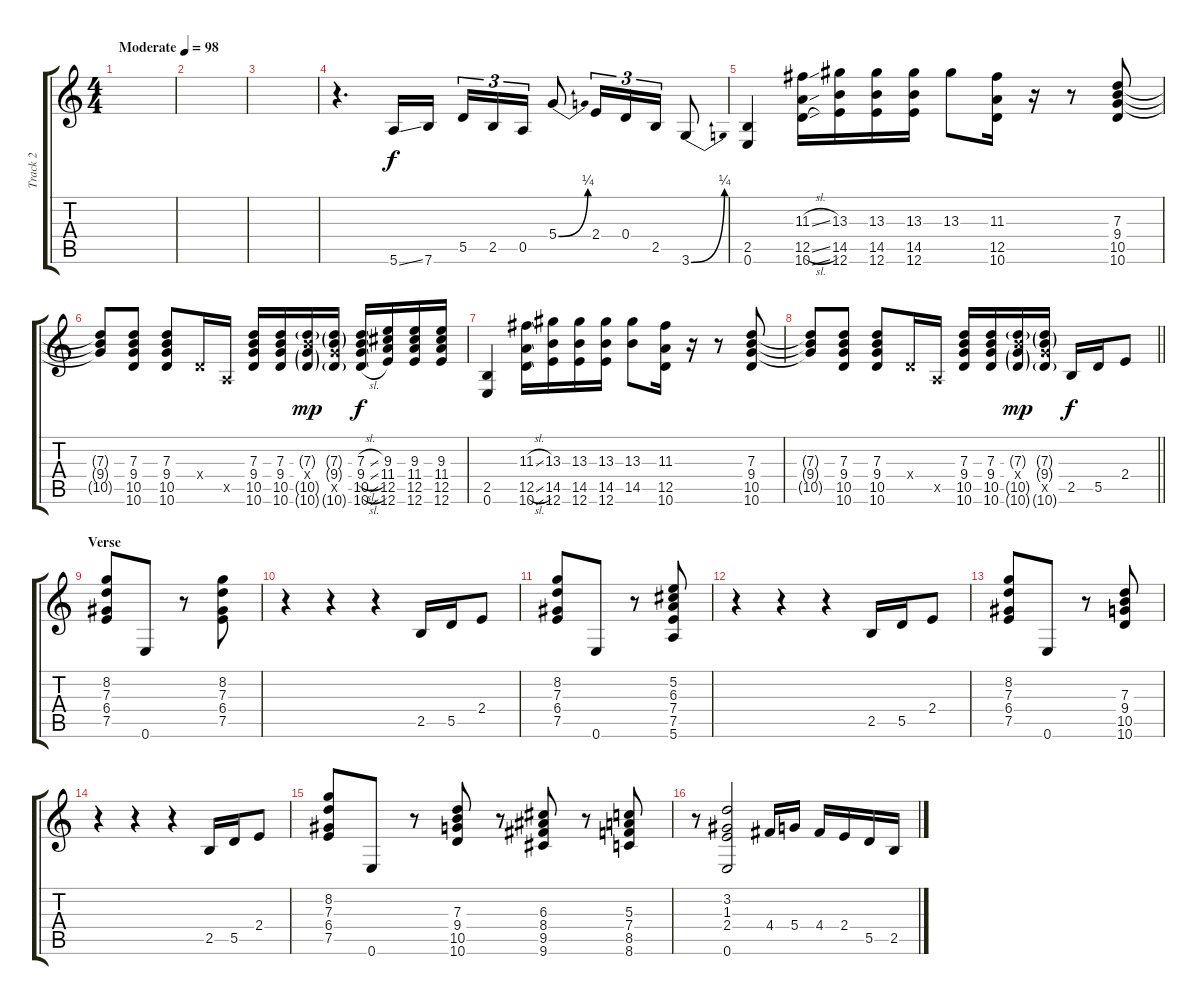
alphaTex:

\track ("Track 2" "Track 2") {instrument overdrivenguitar}
\staff {score tabs}
\tuning (E4 B3 G3 D3 A2 E2) {hide}
\ts (4 4)
\tempo (98 "Moderate")
\clef g2
\ks c
|
|
|
r.4{d} 5.6{ss}.16 7.6.16 5.5.16{tu (3 2)} 2.5.16{tu (3 2)} 0.5.16{tu (3 2)} 5.4{be (bend 0 0 60 1)}.8 2.4.16{tu (3 2)} 0.4.16{tu (3 2)} 2.5.16{tu (3 2)} 3.6{be (bend 0 0 60 1)}.8 |
(2.5 0.6).4 (11.3{sl} 12.5{sl} 10.6{sl}).16 (13.3 14.5 12.6).16 (13.3 14.5 12.6).16 (13.3 14.5 12.6).16 13.3.8 (11.3 12.5 10.6).16 r.16 r.8 (7.3 9.4 10.5 10.6).8 |
(7.3{t} 9.4{t} 10.5{t}).8 (7.3 9.4 10.5 10.6).8 (7.3 9.4 10.5 10.6).8 0.4{x}.16 0.5{x}.16 (7.3 9.4 10.5 10.6).16 (7.3 9.4 10.5 10.6).16 (7.3{g} 9.4{x} 10.5{g} 10.6{g}).16{dy mp} (7.3{g} 9.4{g} 10.5{x} 10.6{g}).16 (7.3{sl} 9.4{sl} 10.5{sl} 10.6{sl}).16{dy f} (9.3 11.4 12.5 12.6).16 (9.3 11.4 12.5 12.6).16 (9.3 11.4 12.5 12.6).16 |
(2.5 0.6).4 (11.3{sl} 12.5{sl} 10.6{sl}).16 (13.3 14.5 12.6).16 (13.3 14.5 12.6).16 (13.3 14.5 12.6).16 (13.3 14.5).8 (11.3 12.5 10.6).16 r.16 r.8 (7.3 9.4 10.5 10.6).8 |
\barLineRight lightlight
(7.3{t} 9.4{t} 10.5{t}).8 (7.3 9.4 10.5 10.6).8 (7.3 9.4 10.5 10.6).8 0.4{x}.16 0.5{x}.16 (7.3 9.4 10.5 10.6).16 (7.3 9.4 10.5 10.6).16 (7.3{g} 9.4{x} 10.5{g} 10.6{g}).16{dy mp} (7.3{g} 9.4{g} 10.5{x} 10.6{g}).16 2.5.16{dy f} 5.5.16 2.4.8 |
\section ("" "Verse")
(8.2 7.3 6.4 7.5).8 0.6.8 r.8 (8.2 7.3 6.4 7.5).8 |
r.4 r.4 r.4 2.5.16 5.5.16 2.4.8 |
(8.2 7.3 6.4 7.5).8 0.6.8 r.8 (5.2 6.3 7.4 7.5 5.6).8 |
r.4 r.4 r.4 2.5.16 5.5.16 2.4.8 |
(8.2 7.3 6.4 7.5).8 0.6.8 r.8 (7.3 9.4 10.5 10.6).8 |
r.4 r.4 r.4 2.5.16 5.5.16 2.4.8 |
(8.2 7.3 6.4 7.5).8 0.6.8 r.8 (7.3 9.4 10.5 10.6).8 r.8 (6.3 8.4 9.5 9.6).8 r.8 (5.3 7.4 8.5 8.6).8 |
r.8 (3.2 1.3 2.4 0.6).2 4.4.16 5.4.16 4.4.16 2.4.16 5.5.16 2.5.16
